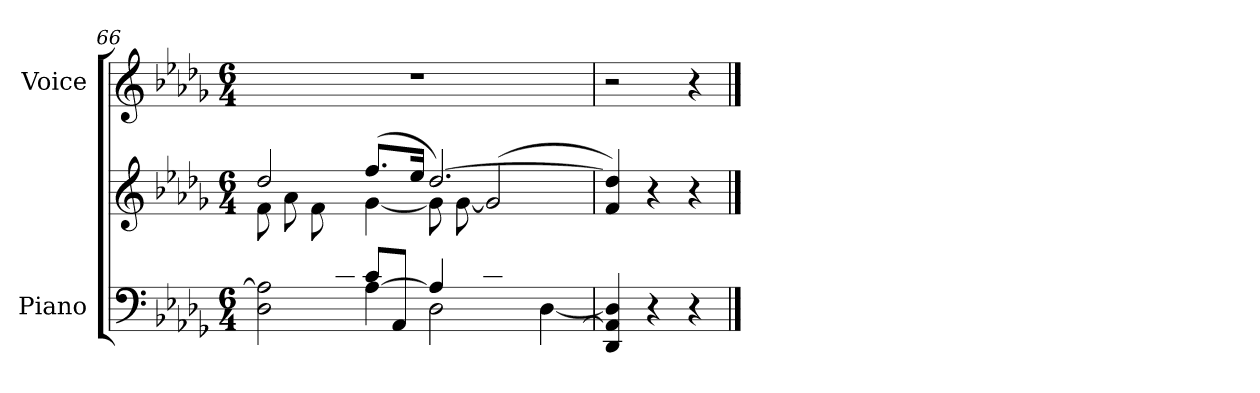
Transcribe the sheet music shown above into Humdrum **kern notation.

**kern	**kern	**kern
*part2	*part2	*part1
*staff3	*staff2	*staff1
*I"Piano	*	*I"Voice
*I'Pno	*	*
*clefF4	*clefG2	*clefG2
*k[b-e-a-d-g-]	*k[b-e-a-d-g-]	*k[b-e-a-d-g-]
*M6/4	*M6/4	*M6/4
*MM72	*MM72	*MM72
=66	=66	=66
*^	*^	*^
*	*^	*	*^	*	*^
4.ryy	2D-\ 2A-\]	2ryy	2dd-/	8f\L	1ryy	1.r	4.ryy	2.ryy
.	.	.	.	8a-\	.	.	.	.
.	.	.	.	8f\	.	.	.	.
*	*	*	*	*	*	*MM70	*	*
8d-/J	.	.	.	8ryy	.	.	1ryy	.
2ryy	8c/L	[4A-\	(>8.ff/L	[4g-\	.	.	.	.
.	8AA-/J	.	.	.	.	.	.	.
.	.	.	16ee-/Jk	.	.	.	.	.
*	*	*	*	*	*	*MM68	*	*
.	2D-\	4A-/]	[2.dd-/)	8g-\]	.	.	.	2.ryy
.	.	.	.	[8g-\L	.	.	.	.
8d-/	.	2ryy	.	2ryy	(<2g-/]	.	.	.
8A-/	.	.	.	.	.	.	.	.
8D-/	[4D-\	.	.	.	.	.	.	.
[8AA-/J	.	.	.	.	.	.	8ryy	.
*v	*v	*v	*	*	*	*v	*v	*v
*	*v	*v	*v	*
=67	=67	=67
4DD-/ 4AA-/] 4D-/]	4f/ 4dd-/])	2r
4r	4r	.
4r	4r	4r
==	==	==
*-	*-	*-
